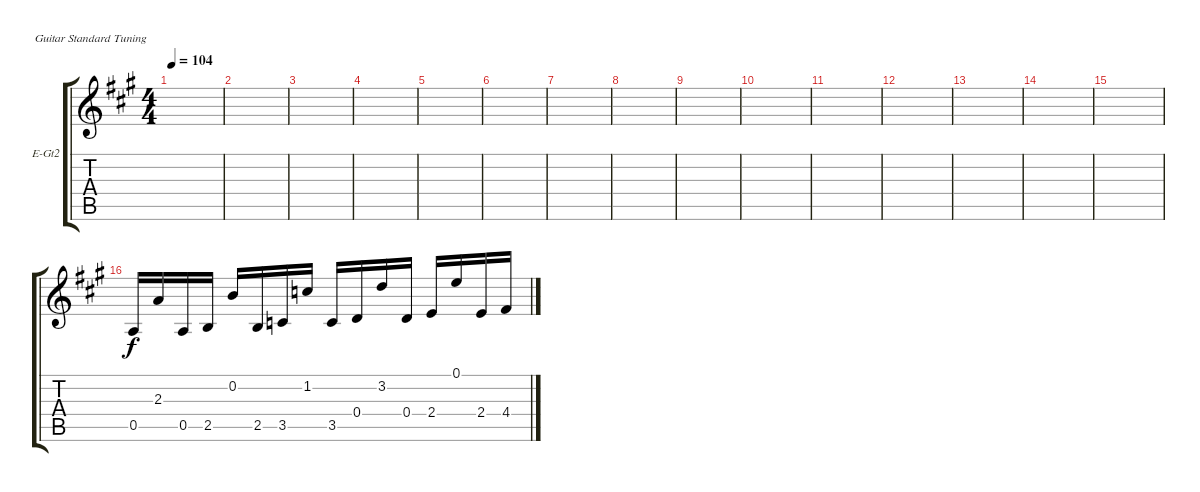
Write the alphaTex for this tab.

\bracketExtendMode groupsimilarinstruments
\firstSystemTrackNameOrientation horizontal
\otherSystemsTrackNameOrientation horizontal
\track ("Electric Guitar 2 (right)" "E-Gt2") {instrument overdrivenguitar}
\staff {score tabs}
\tuning (E4 B3 G3 D3 A2 E2)
\ts (4 4)
\tempo 104
\clef g2
\ks a
|
|
|
|
|
|
|
|
|
|
|
|
|
|
|
0.5.16 2.3.16 0.5.16 2.5.16 0.2.16 2.5.16 3.5.16 1.2.16 3.5.16 0.4.16 3.2.16 0.4.16 2.4.16 0.1.16 2.4.16 4.4.16
